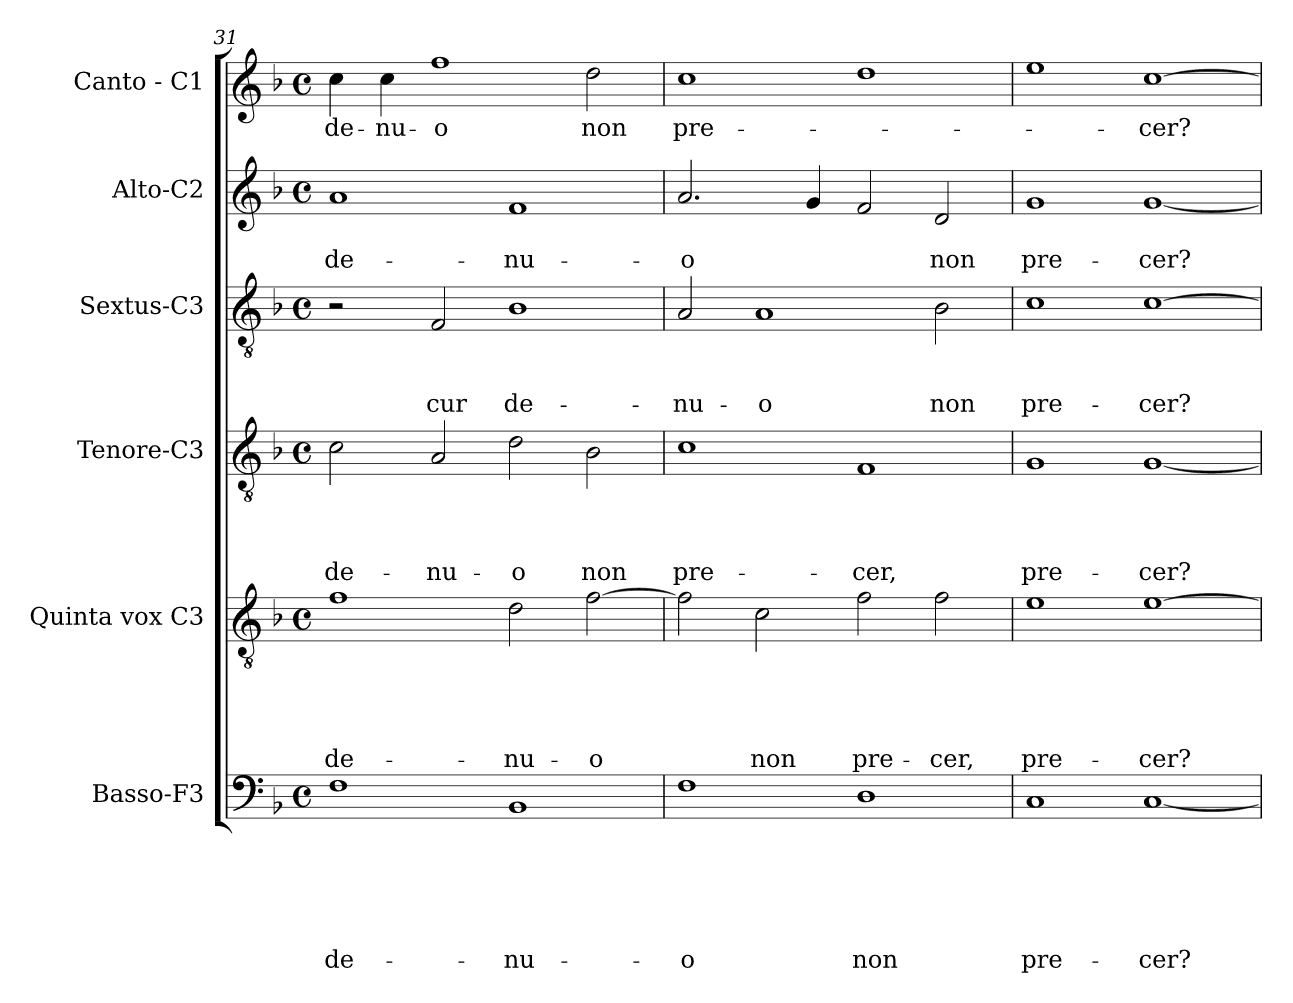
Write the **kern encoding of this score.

**kern	**text	**text	**text	**text	**text	**text	**kern	**text	**text	**text	**text	**text	**kern	**text	**text	**text	**text	**kern	**text	**text	**text	**kern	**text	**text	**kern	**text
*part6	*part6	*part6	*part6	*part6	*part6	*part6	*part5	*part5	*part5	*part5	*part5	*part5	*part4	*part4	*part4	*part4	*part4	*part3	*part3	*part3	*part3	*part2	*part2	*part2	*part1	*part1
*staff6	*staff6	*staff6	*staff6	*staff6	*staff6	*staff6	*staff5	*staff5	*staff5	*staff5	*staff5	*staff5	*staff4	*staff4	*staff4	*staff4	*staff4	*staff3	*staff3	*staff3	*staff3	*staff2	*staff2	*staff2	*staff1	*staff1
*I"Basso-F3	*	*	*	*	*	*	*I"Quinta vox C3	*	*	*	*	*	*I"Tenore-C3	*	*	*	*	*I"Sextus-C3	*	*	*	*I"Alto-C2	*	*	*I"Canto - C1	*
*clefF4	*	*	*	*	*	*	*clefGv2	*	*	*	*	*	*clefGv2	*	*	*	*	*clefGv2	*	*	*	*clefG2	*	*	*clefG2	*
*k[b-]	*	*	*	*	*	*	*k[b-]	*	*	*	*	*	*k[b-]	*	*	*	*	*k[b-]	*	*	*	*k[b-]	*	*	*k[b-]	*
*F:	*	*	*	*	*	*	*F:	*	*	*	*	*	*F:	*	*	*	*	*F:	*	*	*	*F:	*	*	*F:	*
*M4/4	*	*	*	*	*	*	*M4/4	*	*	*	*	*	*M4/4	*	*	*	*	*M4/4	*	*	*	*M4/4	*	*	*M4/4	*
*met(c)	*	*	*	*	*	*	*met(c)	*	*	*	*	*	*met(c)	*	*	*	*	*met(c)	*	*	*	*met(c)	*	*	*met(c)	*
=31	=31	=31	=31	=31	=31	=31	=31	=31	=31	=31	=31	=31	=31	=31	=31	=31	=31	=31	=31	=31	=31	=31	=31	=31	=31	=31
!	!	!	!	!	!	!LO:LY:b	!	!	!	!	!	!LO:LY:b	!	!	!	!	!LO:LY:b	!	!	!	!	!	!	!LO:LY:b	!	!LO:LY:b
1F	.	.	.	.	.	de-	1f	.	.	.	.	de-	2c\	.	.	.	de-	2r	.	.	.	1a	.	de-	4cc\	de-
!	!	!	!	!	!	!	!	!	!	!	!	!	!	!	!	!	!	!	!	!	!	!	!	!	!	!LO:LY:b
.	.	.	.	.	.	.	.	.	.	.	.	.	.	.	.	.	.	.	.	.	.	.	.	.	4cc\	-nu-
!	!	!	!	!	!	!	!	!	!	!	!	!	!	!	!	!	!LO:LY:b	!	!	!	!LO:LY:b	!	!	!	!	!LO:LY:b
.	.	.	.	.	.	.	.	.	.	.	.	.	2A/	.	.	.	-nu-	2F/	.	.	cur	.	.	.	1ff	-o
!	!	!	!	!	!	!LO:LY:b	!	!	!	!	!	!LO:LY:b	!	!	!	!	!LO:LY:b	!	!	!	!LO:LY:b	!	!	!LO:LY:b	!	!
1BB-	.	.	.	.	.	-nu-	2d\	.	.	.	.	-nu-	2d\	.	.	.	-o	1B-	.	.	de-	1f	.	-nu-	.	.
!	!	!	!	!	!	!	!	!	!	!	!	!LO:LY:b	!	!	!	!	!LO:LY:b	!	!	!	!	!	!	!	!	!LO:LY:b
.	.	.	.	.	.	.	[<2f\	.	.	.	.	-o	2B-\	.	.	.	non	.	.	.	.	.	.	.	2dd\	non
!!LO:PB:g=z
=32	=32	=32	=32	=32	=32	=32	=32	=32	=32	=32	=32	=32	=32	=32	=32	=32	=32	=32	=32	=32	=32	=32	=32	=32	=32	=32
!	!	!	!	!	!	!LO:LY:b	!	!	!	!	!	!	!	!	!	!	!LO:LY:b	!	!	!	!LO:LY:b	!	!	!LO:LY:b	!	!LO:LY:b
1F	.	.	.	.	.	-o	2f\]	.	.	.	.	.	1c	.	.	.	pre-	2A/	.	.	-nu-	2.a/	.	-o	1cc	pre-
!	!	!	!	!	!	!	!	!	!	!	!	!LO:LY:b	!	!	!	!	!	!	!	!	!LO:LY:b	!	!	!	!	!
.	.	.	.	.	.	.	2c\	.	.	.	.	non	.	.	.	.	.	1A	.	.	-o	.	.	.	.	.
.	.	.	.	.	.	.	.	.	.	.	.	.	.	.	.	.	.	.	.	.	.	4g/	.	.	.	.
!	!	!	!	!	!	!LO:LY:b	!	!	!	!	!	!LO:LY:b	!	!	!	!	!LO:LY:b	!	!	!	!	!	!	!	!	!
1D	.	.	.	.	.	non	2f\	.	.	.	.	pre-	1F	.	.	.	-cer,	.	.	.	.	2f/	.	.	1dd	.
!	!	!	!	!	!	!	!	!	!	!	!	!LO:LY:b	!	!	!	!	!	!	!	!	!LO:LY:b	!	!	!LO:LY:b	!	!
.	.	.	.	.	.	.	2f\	.	.	.	.	-cer,	.	.	.	.	.	2B-\	.	.	non	2d/	.	non	.	.
=33	=33	=33	=33	=33	=33	=33	=33	=33	=33	=33	=33	=33	=33	=33	=33	=33	=33	=33	=33	=33	=33	=33	=33	=33	=33	=33
!	!	!	!	!	!	!LO:LY:b	!	!	!	!	!	!LO:LY:b	!	!	!	!	!LO:LY:b	!	!	!	!LO:LY:b	!	!	!LO:LY:b	!	!
1C	.	.	.	.	.	pre-	1e	.	.	.	.	pre-	1G	.	.	.	pre-	1c	.	.	pre-	1g	.	pre-	1ee	.
!	!	!	!	!	!	!LO:LY:b	!	!	!	!	!	!LO:LY:b	!	!	!	!	!LO:LY:b	!	!	!	!LO:LY:b	!	!	!LO:LY:b	!	!LO:LY:b
[<1C	.	.	.	.	.	-cer?	[>1e	.	.	.	.	-cer?	[<1G	.	.	.	-cer?	[>1c	.	.	-cer?	[<1g	.	-cer?	[>1cc	-cer?
=	=	=	=	=	=	=	=	=	=	=	=	=	=	=	=	=	=	=	=	=	=	=	=	=	=	=
*-	*-	*-	*-	*-	*-	*-	*-	*-	*-	*-	*-	*-	*-	*-	*-	*-	*-	*-	*-	*-	*-	*-	*-	*-	*-	*-
